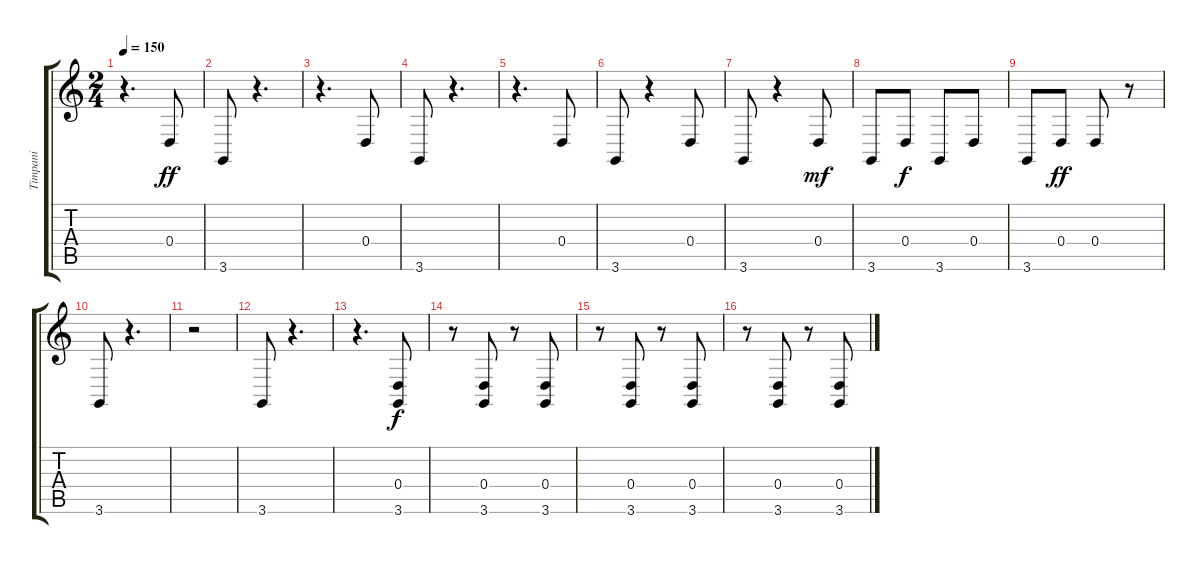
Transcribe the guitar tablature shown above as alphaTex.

\track ("Timpani" "Timpani") {instrument timpani}
\staff {score tabs}
\tuning (E4 B3 G3 D3 A2 E2) {hide}
\ts (2 4)
\tempo 150
\clef g2
\ks c
r.4{d dy f} 0.4.8{dy ff} |
3.6.8 r.4{d} |
r.4{d} 0.4.8 |
3.6.8 r.4{d} |
r.4{d} 0.4.8 |
3.6.8 r.4 0.4.8 |
3.6.8 r.4 0.4.8{dy mf} |
3.6.8 0.4.8{dy f} 3.6.8 0.4.8 |
3.6.8 0.4.8{dy ff} 0.4.8 r.8 |
3.6.8 r.4{d} |
r.2 |
3.6.8 r.4{d} |
r.4{d} (0.4 3.6).8{dy f} |
r.8 (0.4 3.6).8 r.8 (0.4 3.6).8 |
r.8 (0.4 3.6).8 r.8 (0.4 3.6).8 |
r.8 (0.4 3.6).8 r.8 (0.4 3.6).8
